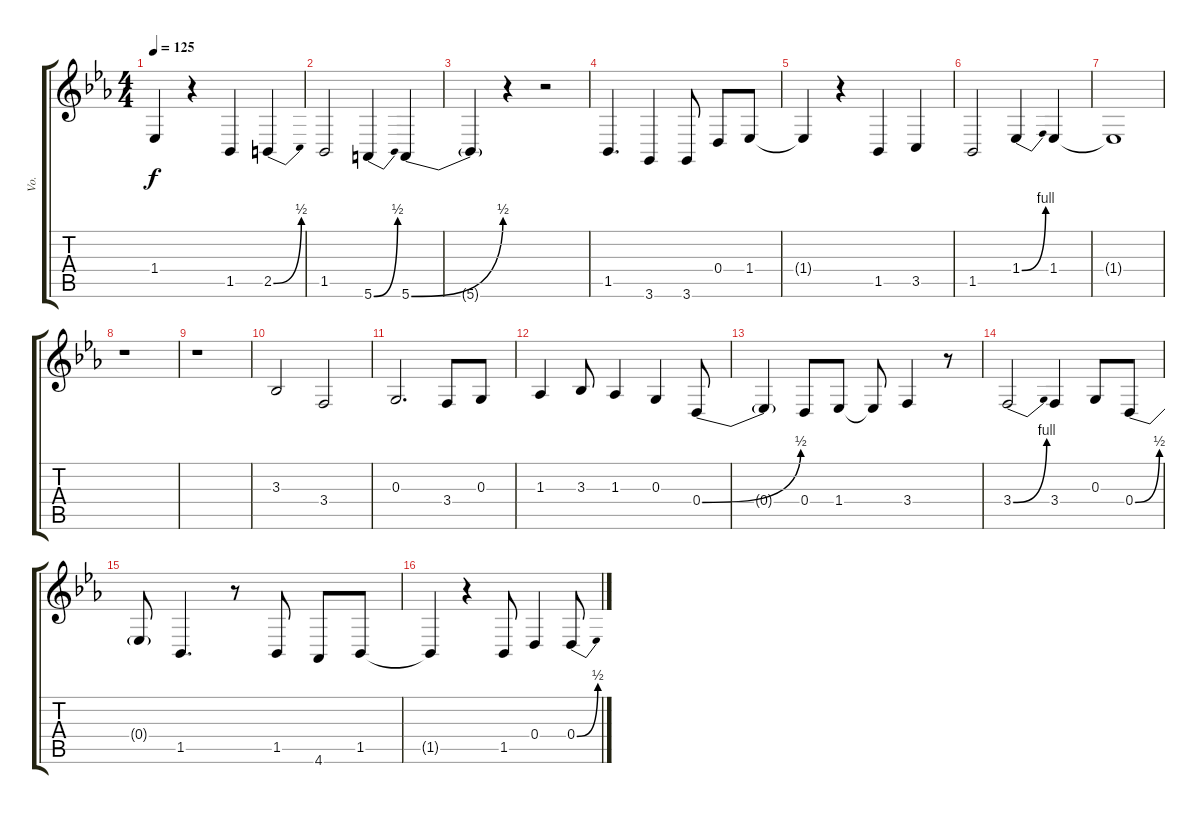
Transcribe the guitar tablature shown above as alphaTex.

\track ("Vo." "Vo.") {instrument choiraahs}
\staff {score tabs}
\tuning (E4 B3 G3 D3 A2 E2) {hide}
\ts (4 4)
\tempo 125
\clef g2
\ks eb
1.4{t}.4{dy f} r.4 1.5.4 2.5{be (bend 0 0 60 2)}.4 |
1.5.2 5.6{be (bend 0 0 60 2)}.4 5.6{be (bend 0 0 60 2)}.4 |
5.6{t}.4 r.4 r.2 |
1.5.4{d} 3.6.4 3.6.8 0.4.8 1.4.8 |
1.4{t}.4 r.4 1.5.4 3.5.4 |
1.5.2 1.4{be (bend 0 0 60 4)}.4 1.4.4 |
1.4{t}.1 |
r.1 |
r.1 |
3.3.2 3.4.2 |
0.3.2{d} 3.4.8 0.3.8 |
1.3.4 3.3.8 1.3.4 0.3.4 0.4{be (bend 0 0 60 2)}.8 |
0.4{t}.4 0.4.8 1.4.8 1.4{t}.8 3.4.4 r.8 |
3.4{be (bend 0 0 60 4)}.2 3.4.4 0.3.8 0.4{be (bend 0 0 60 2)}.8 |
0.4{t}.8 1.5.4{d} r.8 1.5.8 4.6.8 1.5.8 |
1.5{t}.4 r.4 1.5.8 0.4.4 0.4{be (bend 0 0 60 2)}.8
